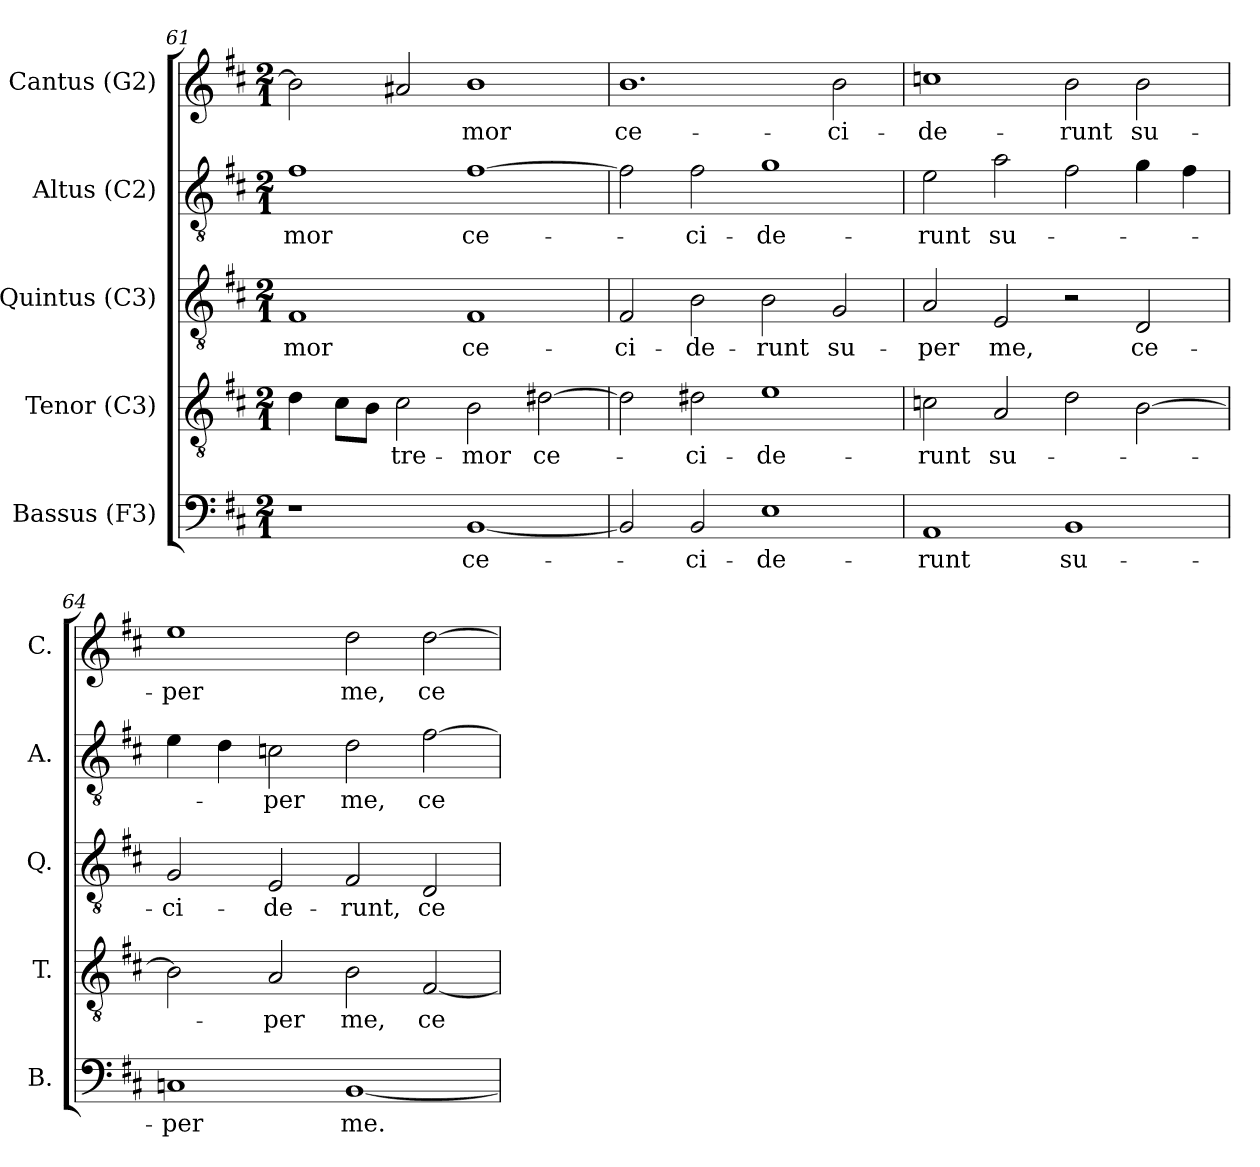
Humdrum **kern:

**kern	**text	**kern	**text	**kern	**text	**kern	**text	**kern	**text
*part5	*part5	*part4	*part4	*part3	*part3	*part2	*part2	*part1	*part1
*staff5	*staff5	*staff4	*staff4	*staff3	*staff3	*staff2	*staff2	*staff1	*staff1
*I"Bassus (F3)	*	*I"Tenor (C3)	*	*I"Quintus (C3)	*	*I"Altus (C2)	*	*I"Cantus (G2)	*
*I'B.	*	*I'T.	*	*I'Q.	*	*I'A.	*	*I'C.	*
*clefF4	*	*clefGv2	*	*clefGv2	*	*clefGv2	*	*clefG2	*
*	*	*	*	*ITrd7c12	*	*ITrd7c12	*	*	*
*k[f#c#]	*	*k[f#c#]	*	*k[f#c#]	*	*k[f#c#]	*	*k[f#c#]	*
*D:	*	*D:	*	*D:	*	*D:	*	*D:	*
*M2/1	*	*M2/1	*	*M2/1	*	*M2/1	*	*M2/1	*
=61	=61	=61	=61	=61	=61	=61	=61	=61	=61
!	!	!	!	!	!LO:LY:b:color=#000000	!	!	!	!
!	!	!	!	!	!	!	!LO:LY:b:color=#000000	!	!
1r	.	4di\	.	1FF#i	-mor	1F#i	-mor	2bi\]	.
.	.	8c#i\L	.	.	.	.	.	.	.
.	.	8Bi\J	.	.	.	.	.	.	.
!	!	!	!LO:LY:b:color=#000000	!	!	!	!	!	!
.	.	2c#i\	tre-	.	.	.	.	2a#i/	.
!	!LO:LY:b:color=#000000	!	!	!	!	!	!	!	!
!	!	!	!LO:LY:b:color=#000000	!	!	!	!	!	!
!	!	!	!	!	!LO:LY:b:color=#000000	!	!	!	!
!	!	!	!	!	!	!	!LO:LY:b:color=#000000	!	!
!	!	!	!	!	!	!	!	!	!LO:LY:b:color=#000000
[1BBi	ce-	2Bi\	-mor	1FF#i	ce-	[1F#i	ce-	1bi	-mor
!	!	!	!LO:LY:b:color=#000000	!	!	!	!	!	!
.	.	[2d#Xi\	ce-	.	.	.	.	.	.
=62	=62	=62	=62	=62	=62	=62	=62	=62	=62
!	!	!	!	!	!LO:LY:b:color=#000000	!	!	!	!
!	!	!	!	!	!	!	!	!	!LO:LY:b:color=#000000
2BBi/]	.	2d#i\]	.	2FF#i/	-ci-	2F#i\]	.	1.bi	ce-
!	!LO:LY:b:color=#000000	!	!	!	!	!	!	!	!
!	!	!	!LO:LY:b:color=#000000	!	!	!	!	!	!
!	!	!	!	!	!LO:LY:b:color=#000000	!	!	!	!
!	!	!	!	!	!	!	!LO:LY:b:color=#000000	!	!
2BBi/	-ci-	2d#i\	-ci-	2BBi\	-de-	2F#i\	-ci-	.	.
!	!LO:LY:b:color=#000000	!	!	!	!	!	!	!	!
!	!	!	!LO:LY:b:color=#000000	!	!	!	!	!	!
!	!	!	!	!	!LO:LY:b:color=#000000	!	!	!	!
!	!	!	!	!	!	!	!LO:LY:b:color=#000000	!	!
1Ei	-de-	1ei	-de-	2BBi\	-runt	1Gi	-de-	.	.
!	!	!	!	!	!LO:LY:b:color=#000000	!	!	!	!
!	!	!	!	!	!	!	!	!	!LO:LY:b:color=#000000
.	.	.	.	2GGi/	su-	.	.	2bi\	-ci-
!!LO:LB:g=z
=63	=63	=63	=63	=63	=63	=63	=63	=63	=63
!	!LO:LY:b:color=#000000	!	!	!	!	!	!	!	!
!	!	!	!LO:LY:b:color=#000000	!	!	!	!	!	!
!	!	!	!	!	!LO:LY:b:color=#000000	!	!	!	!
!	!	!	!	!	!	!	!LO:LY:b:color=#000000	!	!
!	!	!	!	!	!	!	!	!	!LO:LY:b:color=#000000
1AAi	-runt	2cni\	-runt	2AAi/	-per	2Ei\	-runt	1ccni	-de-
!	!	!	!LO:LY:b:color=#000000	!	!	!	!	!	!
!	!	!	!	!	!LO:LY:b:color=#000000	!	!	!	!
!	!	!	!	!	!	!	!LO:LY:b:color=#000000	!	!
.	.	2Ai/	su-	2EEi/	me,	2Ai\	su-	.	.
!	!LO:LY:b:color=#000000	!	!	!	!	!	!	!	!
!	!	!	!	!	!	!	!	!	!LO:LY:b:color=#000000
1BBi	su-	2di\	.	2r	.	2F#i\	.	2bi\	-runt
!	!	!	!	!	!LO:LY:b:color=#000000	!	!	!	!
!	!	!	!	!	!	!	!	!	!LO:LY:b:color=#000000
.	.	[2Bi\	.	2DDi/	ce-	4Gi\	.	2bi\	su-
.	.	.	.	.	.	4F#i\	.	.	.
=64	=64	=64	=64	=64	=64	=64	=64	=64	=64
!	!LO:LY:b:color=#000000	!	!	!	!	!	!	!	!
!	!	!	!	!	!LO:LY:b:color=#000000	!	!	!	!
!	!	!	!	!	!	!	!	!	!LO:LY:b:color=#000000
1Cni	-per	2Bi\]	.	2GGi/	-ci-	4Ei\	.	1eei	-per
.	.	.	.	.	.	4Di\	.	.	.
!	!	!	!LO:LY:b:color=#000000	!	!	!	!	!	!
!	!	!	!	!	!LO:LY:b:color=#000000	!	!	!	!
!	!	!	!	!	!	!	!LO:LY:b:color=#000000	!	!
.	.	2Ai/	-per	2EEi/	-de-	2Cni\	-per	.	.
!	!LO:LY:b:color=#000000	!	!	!	!	!	!	!	!
!	!	!	!LO:LY:b:color=#000000	!	!	!	!	!	!
!	!	!	!	!	!LO:LY:b:color=#000000	!	!	!	!
!	!	!	!	!	!	!	!LO:LY:b:color=#000000	!	!
!	!	!	!	!	!	!	!	!	!LO:LY:b:color=#000000
[1BBi	me.	2Bi\	me,	2FF#i/	-runt,	2Di\	me,	2ddi\	me,
!	!	!	!LO:LY:b:color=#000000	!	!	!	!	!	!
!	!	!	!	!	!LO:LY:b:color=#000000	!	!	!	!
!	!	!	!	!	!	!	!LO:LY:b:color=#000000	!	!
!	!	!	!	!	!	!	!	!	!LO:LY:b:color=#000000
.	.	[2F#i/	ce-	2DDi/	ce-	[2F#i\	ce-	[2ddi\	ce-
=	=	=	=	=	=	=	=	=	=
*-	*-	*-	*-	*-	*-	*-	*-	*-	*-
